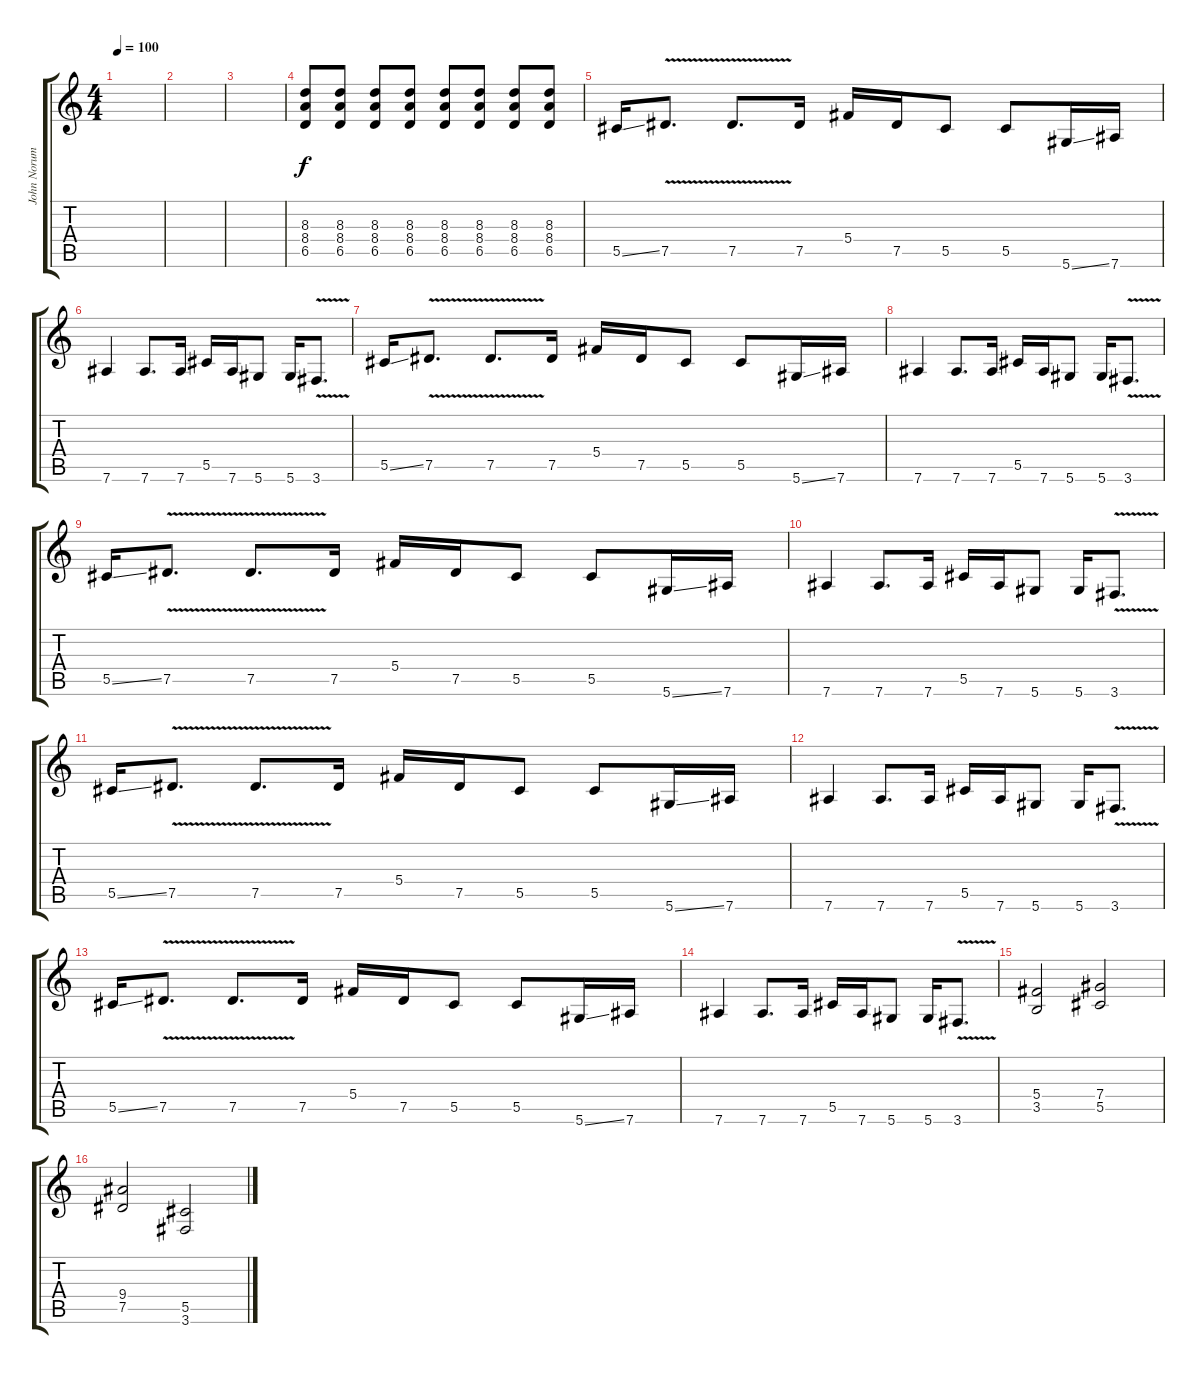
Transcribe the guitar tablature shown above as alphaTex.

\track ("John Norum" "John Norum") {instrument distortionguitar}
\staff {score tabs}
\tuning (Eb4 Bb3 Gb3 Db3 Ab2 Eb2) {hide}
\ts (4 4)
\tempo 100
\clef g2
\ks c
|
|
|
(8.3 8.4 6.5).8{volume 6} (8.3 8.4 6.5).8{volume 8} (8.3 8.4 6.5).8{volume 10} (8.3 8.4 6.5).8{volume 11} (8.3 8.4 6.5).8{volume 13} (8.3 8.4 6.5).8{volume 15} (8.3 8.4 6.5).8{volume 16} (8.3 8.4 6.5).8 |
5.5{ss}.16 7.5{v}.8{d} 7.5{v}.8{d} 7.5.16 5.4.16 7.5.16 5.5.8 5.5.8 5.6{ss}.16 7.6.16 |
7.6.4 7.6.8{d} 7.6.16 5.5.16 7.6.16 5.6.8 5.6.16 3.6{v}.8{d} |
5.5{ss}.16 7.5{v}.8{d} 7.5{v}.8{d} 7.5.16 5.4.16 7.5.16 5.5.8 5.5.8 5.6{ss}.16 7.6.16 |
7.6.4 7.6.8{d} 7.6.16 5.5.16 7.6.16 5.6.8 5.6.16 3.6{v}.8{d} |
5.5{ss}.16 7.5{v}.8{d} 7.5{v}.8{d} 7.5.16 5.4.16 7.5.16 5.5.8 5.5.8 5.6{ss}.16 7.6.16 |
7.6.4 7.6.8{d} 7.6.16 5.5.16 7.6.16 5.6.8 5.6.16 3.6{v}.8{d} |
5.5{ss}.16 7.5{v}.8{d} 7.5{v}.8{d} 7.5.16 5.4.16 7.5.16 5.5.8 5.5.8 5.6{ss}.16 7.6.16 |
7.6.4 7.6.8{d} 7.6.16 5.5.16 7.6.16 5.6.8 5.6.16 3.6{v}.8{d} |
5.5{ss}.16 7.5{v}.8{d} 7.5{v}.8{d} 7.5.16 5.4.16 7.5.16 5.5.8 5.5.8 5.6{ss}.16 7.6.16 |
7.6.4 7.6.8{d} 7.6.16 5.5.16 7.6.16 5.6.8 5.6.16 3.6{v}.8{d} |
(5.4 3.5).2 (7.4 5.5).2 |
(9.4 7.5).2 (5.5 3.6).2
